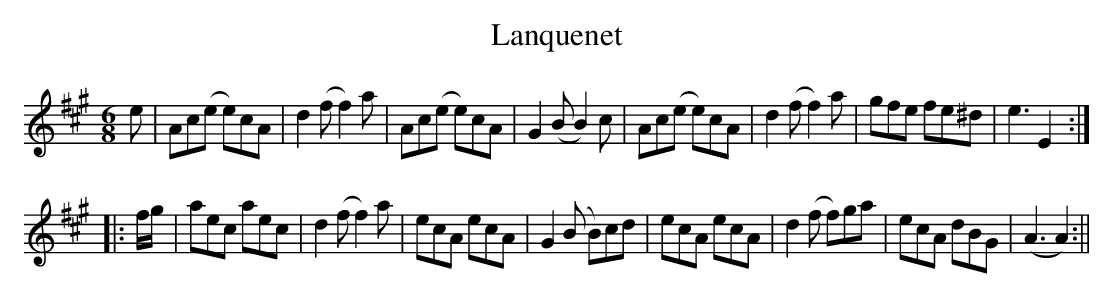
X:1
T:Lanquenet
M:6/8
L:1/8
K:A
e|Ac(e e)cA|d2(f f2)a|Ac(e e)cA|G2(B B2)c|Ac(e e)cA|d2(f f2)a|gfe fe^d|e3 E2:|
|:f/g/|aec aec|d2(f f2)a|ecA ecA|G2(B B)cd|ecA ecA|d2(f f)ga|ecA dBG|(A3 A2):||
